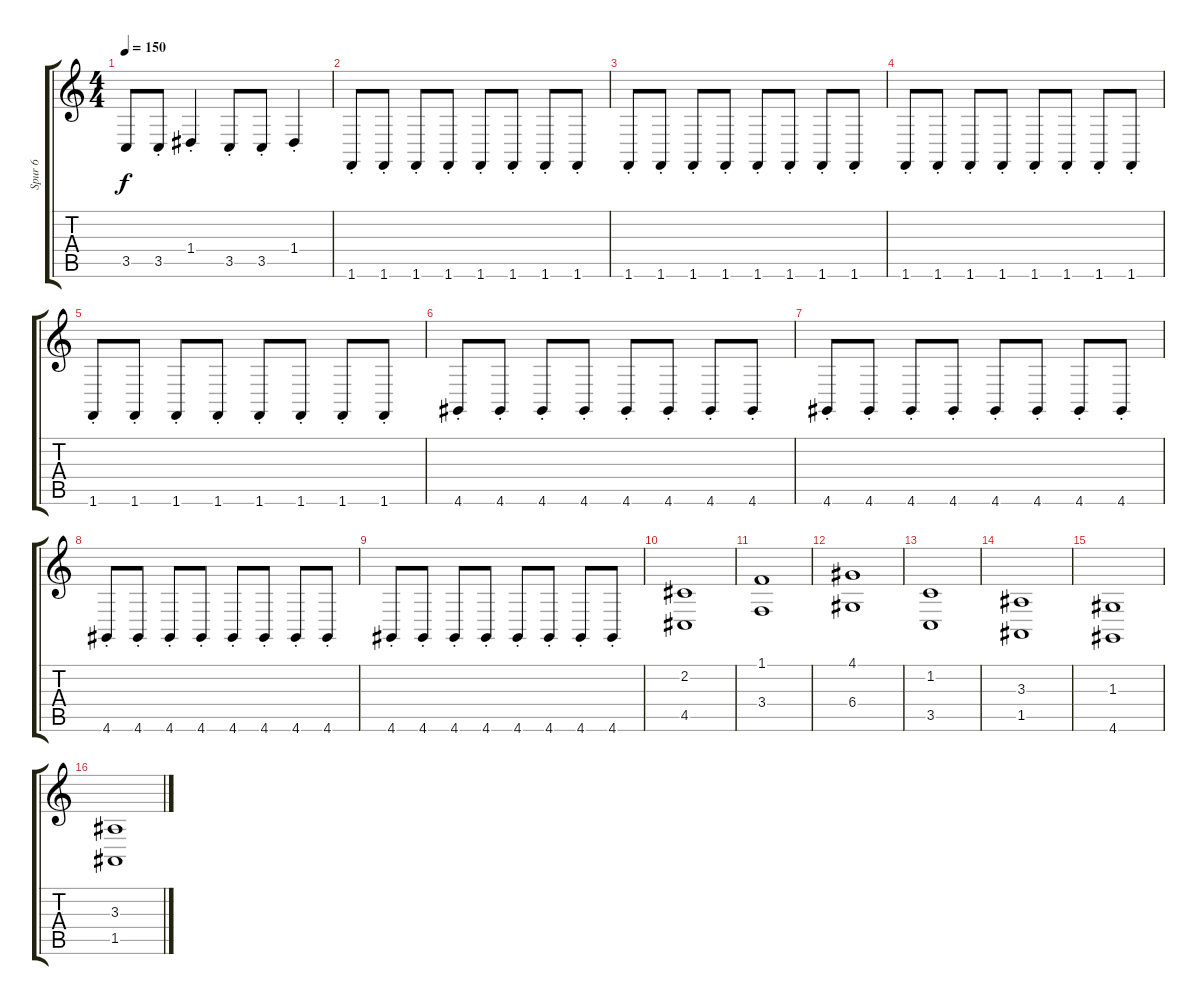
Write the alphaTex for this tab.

\track ("Spur 6" "Spur 6") {instrument stringensemble1}
\staff {score tabs}
\tuning (E4 B3 G3 D3 A2 E2) {hide}
\ts (4 4)
\tempo 150
\clef g2
\ks c
3.5{t}.8{dy f} 3.5{st}.8 1.4{st}.4 3.5{st}.8 3.5{st}.8 1.4{st}.4 |
1.6{st}.8 1.6{st}.8 1.6{st}.8 1.6{st}.8 1.6{st}.8 1.6{st}.8 1.6{st}.8 1.6{st}.8 |
1.6{st}.8 1.6{st}.8 1.6{st}.8 1.6{st}.8 1.6{st}.8 1.6{st}.8 1.6{st}.8 1.6{st}.8 |
1.6{st}.8 1.6{st}.8 1.6{st}.8 1.6{st}.8 1.6{st}.8 1.6{st}.8 1.6{st}.8 1.6{st}.8 |
1.6{st}.8 1.6{st}.8 1.6{st}.8 1.6{st}.8 1.6{st}.8 1.6{st}.8 1.6{st}.8 1.6{st}.8 |
4.6{st}.8 4.6{st}.8 4.6{st}.8 4.6{st}.8 4.6{st}.8 4.6{st}.8 4.6{st}.8 4.6{st}.8 |
4.6{st}.8 4.6{st}.8 4.6{st}.8 4.6{st}.8 4.6{st}.8 4.6{st}.8 4.6{st}.8 4.6{st}.8 |
4.6{st}.8 4.6{st}.8 4.6{st}.8 4.6{st}.8 4.6{st}.8 4.6{st}.8 4.6{st}.8 4.6{st}.8 |
4.6{st}.8 4.6{st}.8 4.6{st}.8 4.6{st}.8 4.6{st}.8 4.6{st}.8 4.6{st}.8 4.6{st}.8 |
(2.2 4.5).1 |
(1.1 3.4).1 |
(4.1 6.4).1 |
(1.2 3.5).1 |
(3.3 1.5).1 |
(1.3 4.6).1 |
(3.3 1.5).1
